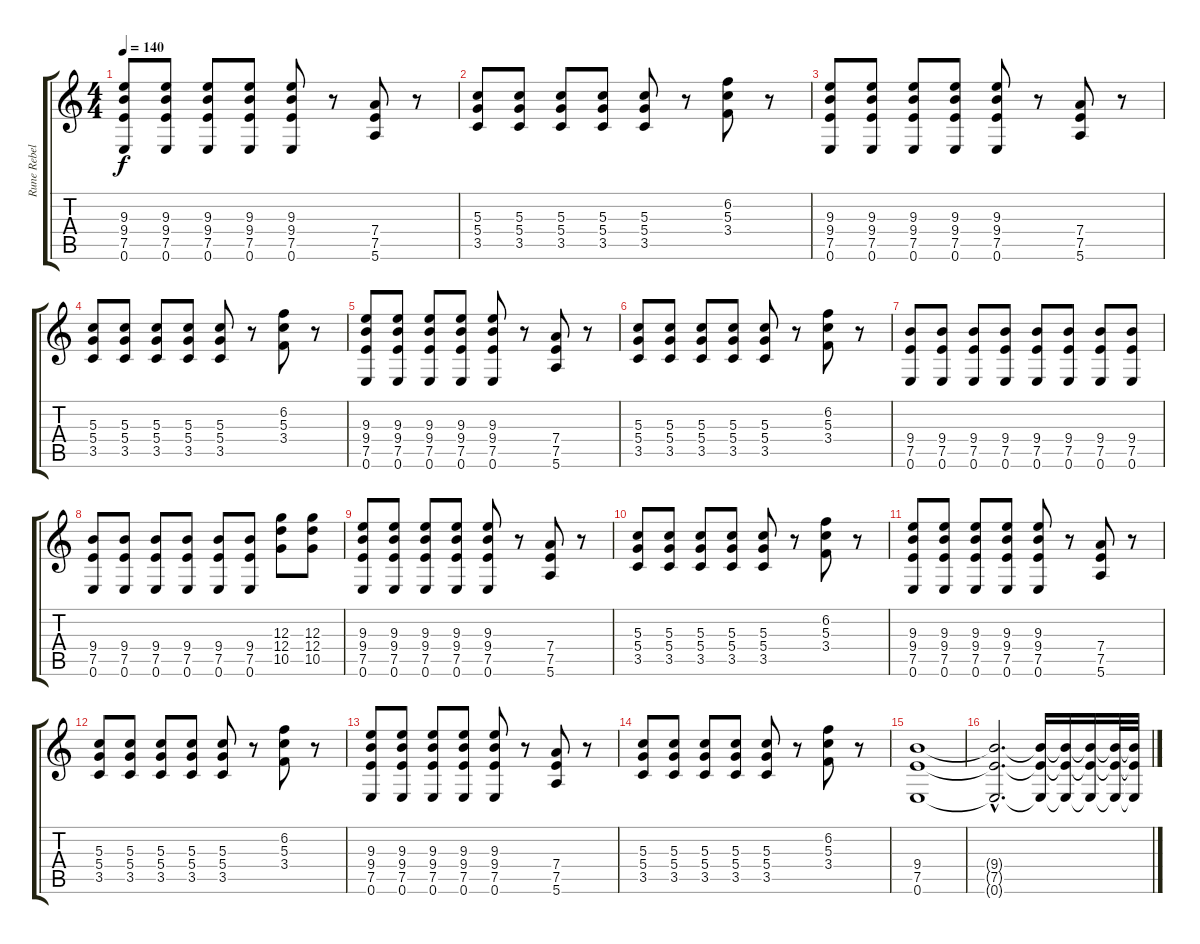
\track ("Rune Rebellion" "Rune Rebel") {instrument distortionguitar}
\staff {score tabs}
\tuning (E4 B3 G3 D3 A2 E2) {hide}
\ts (4 4)
\tempo 140
\clef g2
\ks c
(9.3 9.4 7.5 0.6).8{dy f volume 15} (9.3 9.4 7.5 0.6).8 (9.3 9.4 7.5 0.6).8 (9.3 9.4 7.5 0.6).8 (9.3 9.4 7.5 0.6).8 r.8 (7.4 7.5 5.6).8 r.8 |
(5.3 5.4 3.5).8 (5.3 5.4 3.5).8 (5.3 5.4 3.5).8 (5.3 5.4 3.5).8 (5.3 5.4 3.5).8 r.8 (6.2 5.3 3.4).8 r.8 |
(9.3 9.4 7.5 0.6).8 (9.3 9.4 7.5 0.6).8 (9.3 9.4 7.5 0.6).8 (9.3 9.4 7.5 0.6).8 (9.3 9.4 7.5 0.6).8 r.8 (7.4 7.5 5.6).8 r.8 |
(5.3 5.4 3.5).8 (5.3 5.4 3.5).8 (5.3 5.4 3.5).8 (5.3 5.4 3.5).8 (5.3 5.4 3.5).8 r.8 (6.2 5.3 3.4).8 r.8 |
(9.3 9.4 7.5 0.6).8 (9.3 9.4 7.5 0.6).8 (9.3 9.4 7.5 0.6).8 (9.3 9.4 7.5 0.6).8 (9.3 9.4 7.5 0.6).8 r.8 (7.4 7.5 5.6).8 r.8 |
(5.3 5.4 3.5).8 (5.3 5.4 3.5).8 (5.3 5.4 3.5).8 (5.3 5.4 3.5).8 (5.3 5.4 3.5).8 r.8 (6.2 5.3 3.4).8 r.8 |
(9.4 7.5 0.6).8{volume 6} (9.4 7.5 0.6).8 (9.4 7.5 0.6).8 (9.4 7.5 0.6).8 (9.4 7.5 0.6).8 (9.4 7.5 0.6).8 (9.4 7.5 0.6).8 (9.4 7.5 0.6).8 |
(9.4 7.5 0.6).8 (9.4 7.5 0.6).8 (9.4 7.5 0.6).8 (9.4 7.5 0.6).8 (9.4 7.5 0.6).8 (9.4 7.5 0.6).8 (12.3 12.4 10.5).8 (12.3 12.4 10.5).8 |
(9.3 9.4 7.5 0.6).8{volume 15} (9.3 9.4 7.5 0.6).8 (9.3 9.4 7.5 0.6).8 (9.3 9.4 7.5 0.6).8 (9.3 9.4 7.5 0.6).8 r.8 (7.4 7.5 5.6).8 r.8 |
(5.3 5.4 3.5).8 (5.3 5.4 3.5).8 (5.3 5.4 3.5).8 (5.3 5.4 3.5).8 (5.3 5.4 3.5).8 r.8 (6.2 5.3 3.4).8 r.8 |
(9.3 9.4 7.5 0.6).8 (9.3 9.4 7.5 0.6).8 (9.3 9.4 7.5 0.6).8 (9.3 9.4 7.5 0.6).8 (9.3 9.4 7.5 0.6).8 r.8 (7.4 7.5 5.6).8 r.8 |
(5.3 5.4 3.5).8 (5.3 5.4 3.5).8 (5.3 5.4 3.5).8 (5.3 5.4 3.5).8 (5.3 5.4 3.5).8 r.8 (6.2 5.3 3.4).8 r.8 |
(9.3 9.4 7.5 0.6).8 (9.3 9.4 7.5 0.6).8 (9.3 9.4 7.5 0.6).8 (9.3 9.4 7.5 0.6).8 (9.3 9.4 7.5 0.6).8 r.8 (7.4 7.5 5.6).8 r.8 |
(5.3 5.4 3.5).8 (5.3 5.4 3.5).8 (5.3 5.4 3.5).8 (5.3 5.4 3.5).8 (5.3 5.4 3.5).8 r.8 (6.2 5.3 3.4).8 r.8 |
(9.4 7.5 0.6).1{volume 10} |
(9.4{hac t} 7.5{hac t} 0.6{hac t}).2{d} (9.4{t} 7.5{t} 0.6{t}).16 (9.4{t} 7.5{t} 0.6{t}).16 (9.4{t} 7.5{t} 0.6{t}).16 (9.4{t} 7.5{t} 0.6{t}).32 (9.4{t} 7.5{t} 0.6{t}).32
